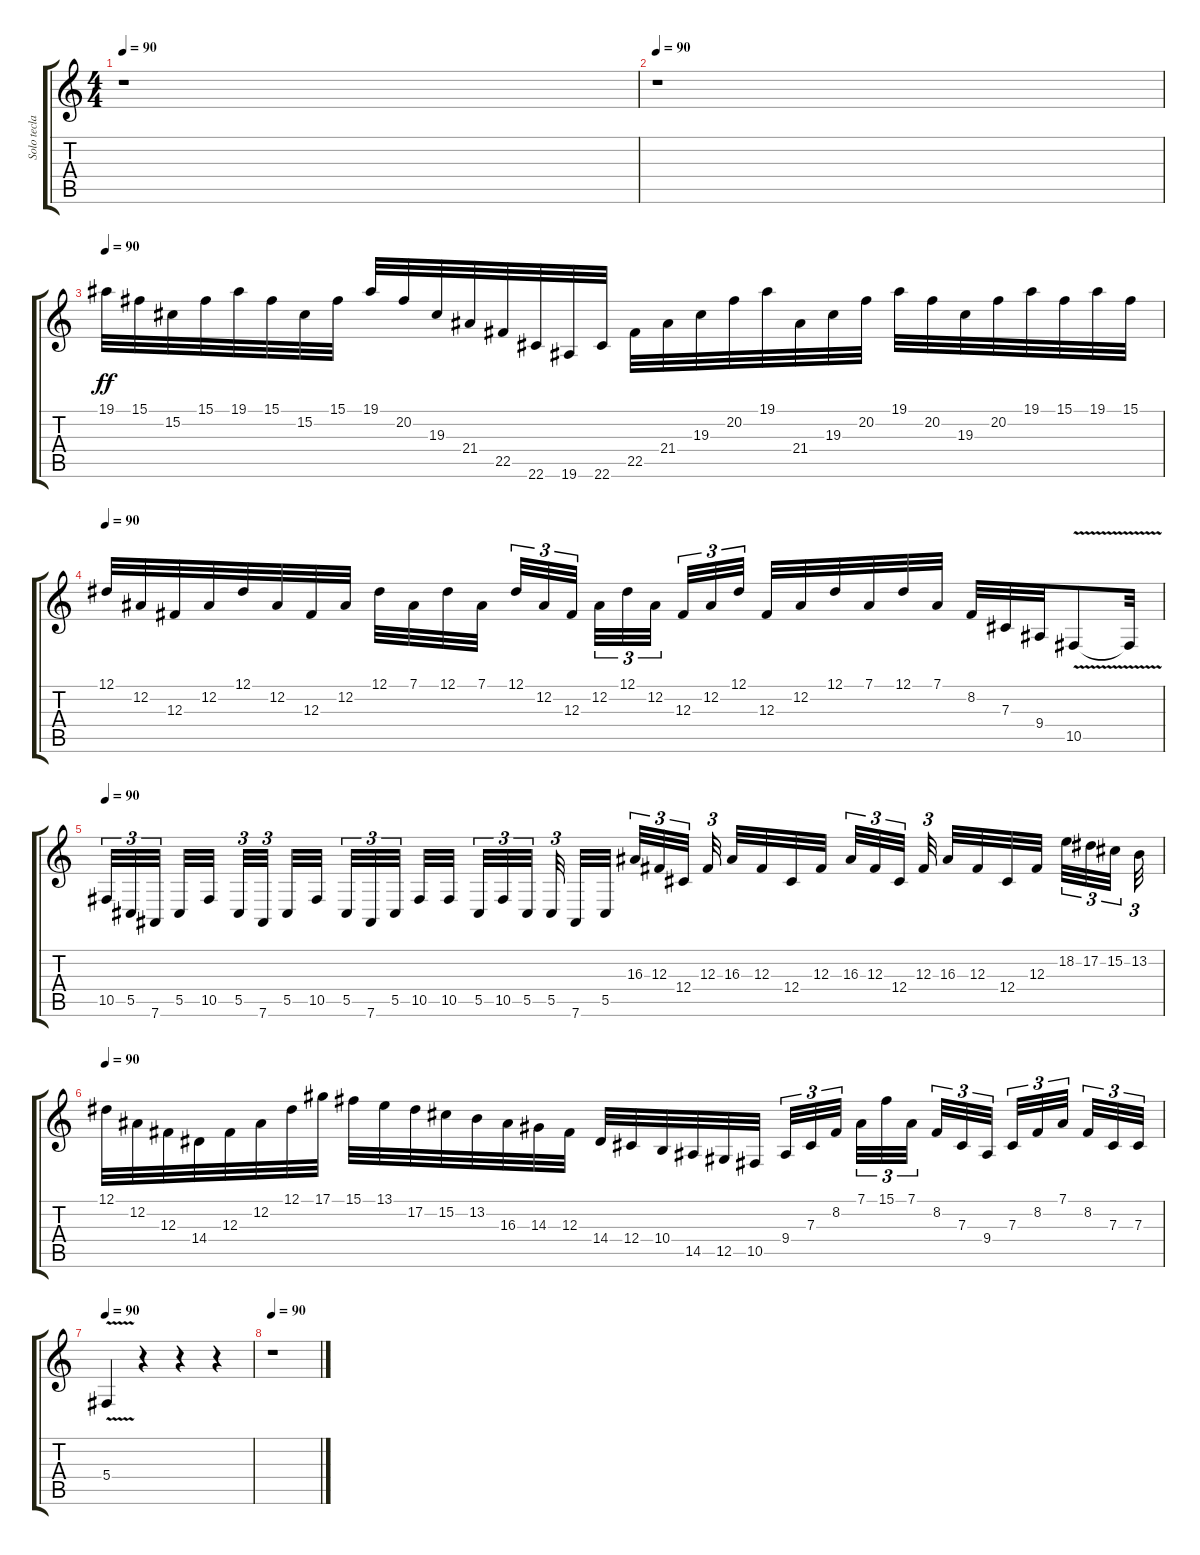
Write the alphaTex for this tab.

\track ("Solo teclados" "Solo tecla") {instrument lead2sawtooth}
\staff {score tabs}
\tuning (Eb4 Bb3 Gb3 Db3 Ab2 Eb2) {hide}
\ts (4 4)
\tempo 90
\clef g2
\ks c
r.1{dy ff} |
\tempo 90
r.1 |
\tempo 90
19.1.32 15.1.32 15.2.32 15.1.32 19.1.32 15.1.32 15.2.32 15.1.32 19.1.32 20.2.32 19.3.32 21.4.32 22.5.32 22.6.32 19.6.32 22.6.32 22.5.32 21.4.32 19.3.32 20.2.32 19.1.32 21.4.32 19.3.32 20.2.32 19.1.32 20.2.32 19.3.32 20.2.32 19.1.32 15.1.32 19.1.32 15.1.32 |
\tempo 90
12.1.32 12.2.32 12.3.32 12.2.32 12.1.32 12.2.32 12.3.32 12.2.32 12.1.32 7.1.32 12.1.32 7.1.32 12.1.32{tu (3 2)} 12.2.32{tu (3 2)} 12.3.32{tu (3 2)} 12.2.32{tu (3 2)} 12.1.32{tu (3 2)} 12.2.32{tu (3 2)} 12.3.32{tu (3 2)} 12.2.32{tu (3 2)} 12.1.32{tu (3 2)} 12.3.32 12.2.32 12.1.32 7.1.32 12.1.32 7.1.32 8.2.32 7.3.32 9.4.32 10.5{v}.8 10.5{t}.32 |
\tempo 90
10.5.32{tu (3 2)} 5.5.32{tu (3 2)} 7.6.32{tu (3 2)} 5.5.32 10.5.32 5.5.32{tu (3 2)} 7.6.32{tu (3 2)} 5.5.32 10.5.32 5.5.32{tu (3 2)} 7.6.32{tu (3 2)} 5.5.32{tu (3 2)} 10.5.32 10.5.32 5.5.32{tu (3 2)} 10.5.32{tu (3 2)} 5.5.32{tu (3 2)} 5.5.32{tu (3 2)} 7.6.32 5.5.32 16.3.32{tu (3 2)} 12.3.32{tu (3 2)} 12.4.32{tu (3 2)} 12.3.32{tu (3 2)} 16.3.32 12.3.32 12.4.32 12.3.32 16.3.32{tu (3 2)} 12.3.32{tu (3 2)} 12.4.32{tu (3 2)} 12.3.32{tu (3 2)} 16.3.32 12.3.32 12.4.32 12.3.32 18.2.32{tu (3 2)} 17.2.32{tu (3 2)} 15.2.32{tu (3 2)} 13.2.32{tu (3 2)} |
\tempo 90
12.1.32 12.2.32 12.3.32 14.4.32 12.3.32 12.2.32 12.1.32 17.1.32 15.1.32 13.1.32 17.2.32 15.2.32 13.2.32 16.3.32 14.3.32 12.3.32 14.4.32 12.4.32 10.4.32 14.5.32 12.5.32 10.5.32 9.4.32{tu (3 2)} 7.3.32{tu (3 2)} 8.2.32{tu (3 2)} 7.1.32{tu (3 2)} 15.1.32{tu (3 2)} 7.1.32{tu (3 2)} 8.2.32{tu (3 2)} 7.3.32{tu (3 2)} 9.4.32{tu (3 2)} 7.3.32{tu (3 2)} 8.2.32{tu (3 2)} 7.1.32{tu (3 2)} 8.2.32{tu (3 2)} 7.3.32{tu (3 2)} 7.3.32{tu (3 2)} |
\tempo 90
5.4{v}.4 r.4 r.4 r.4 |
\tempo 90
r.1
